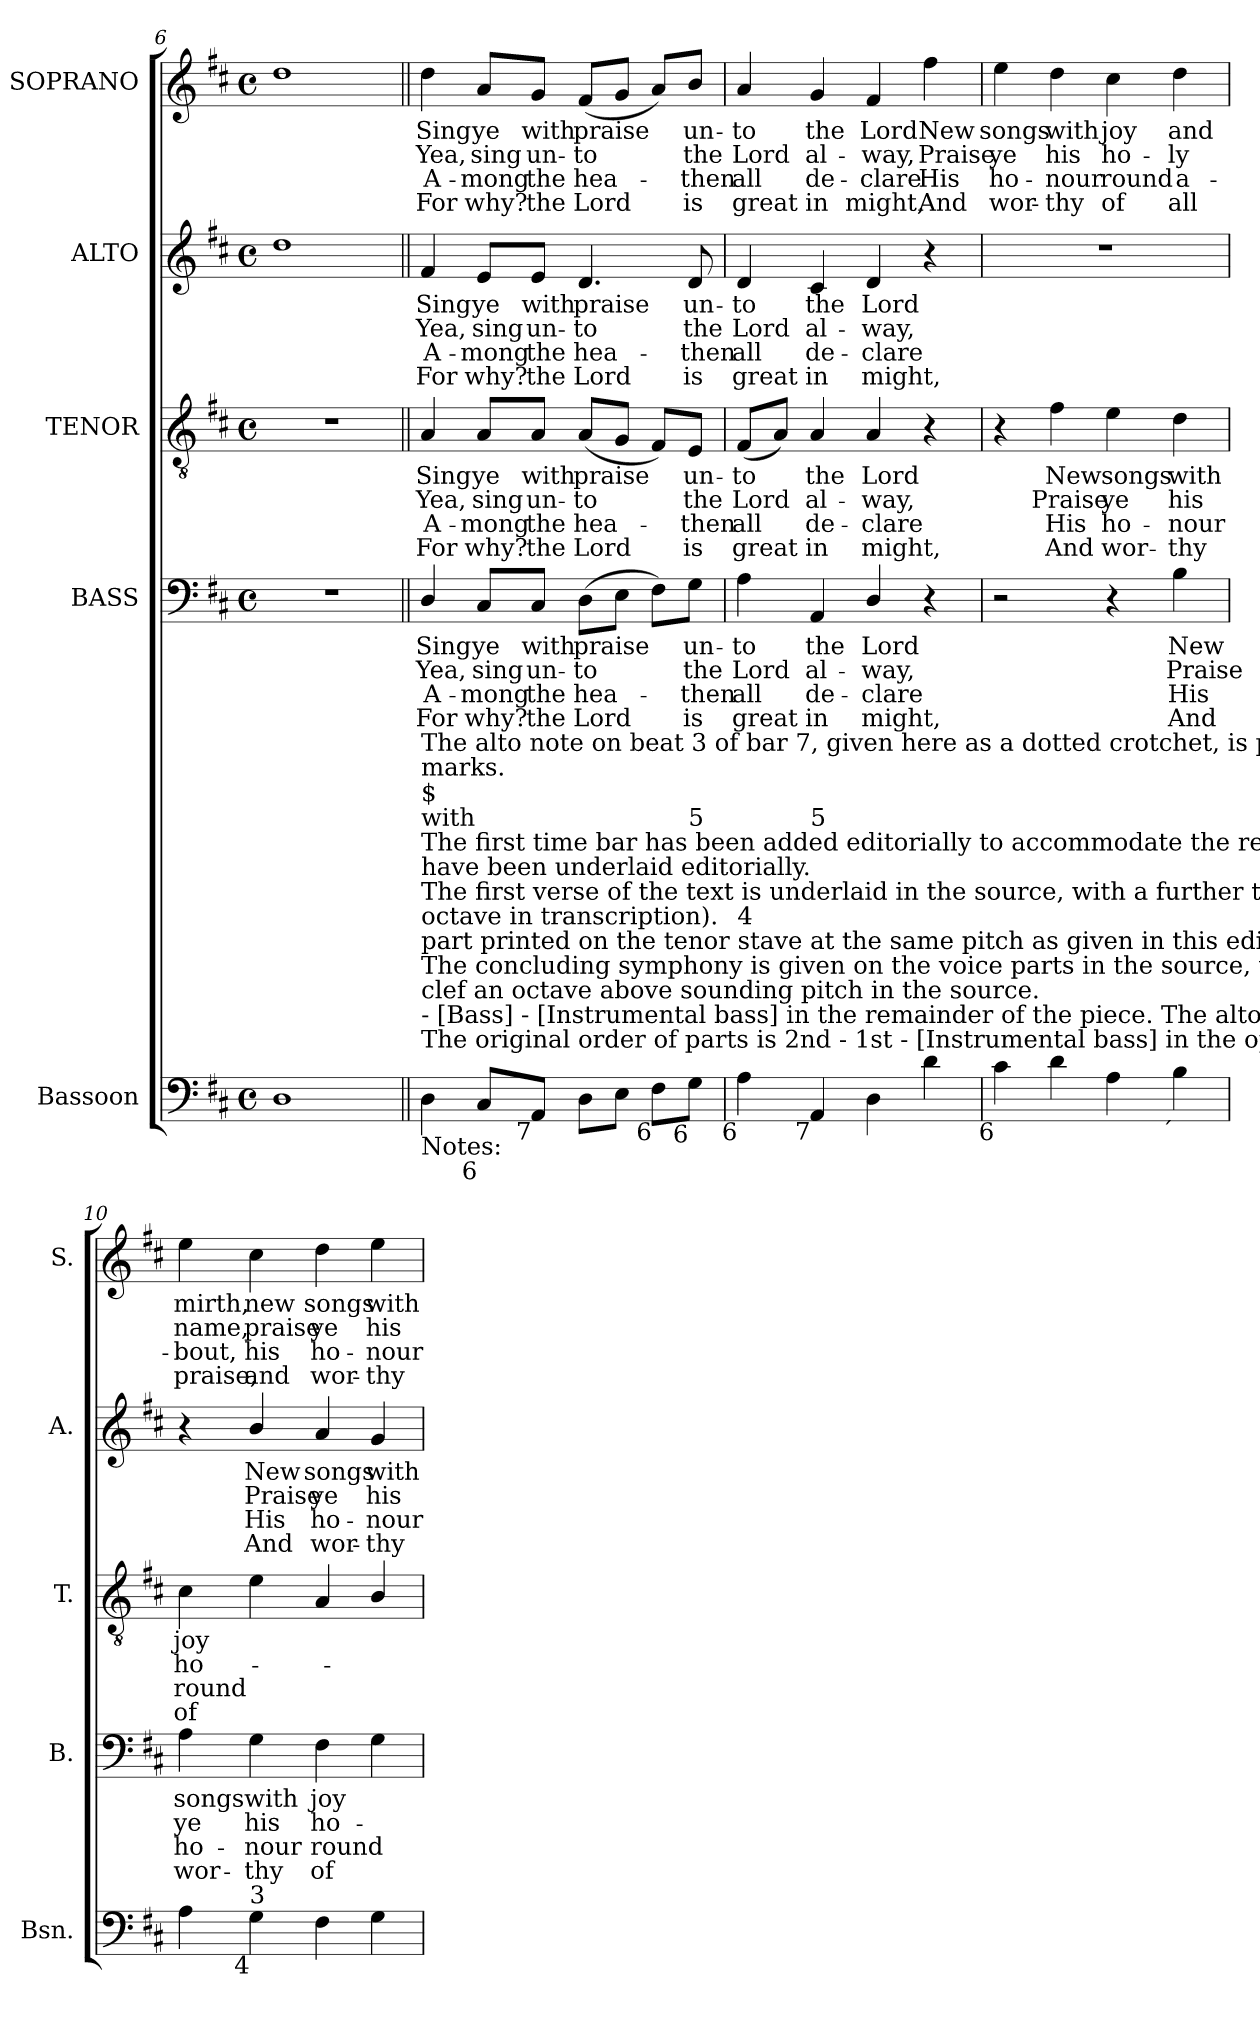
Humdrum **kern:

**kern	**kern	**text	**text	**text	**text	**kern	**text	**text	**text	**text	**kern	**text	**text	**text	**text	**kern	**text	**text	**text	**text
*part5	*part4	*part4	*part4	*part4	*part4	*part3	*part3	*part3	*part3	*part3	*part2	*part2	*part2	*part2	*part2	*part1	*part1	*part1	*part1	*part1
*staff5	*staff4	*staff4	*staff4	*staff4	*staff4	*staff3	*staff3	*staff3	*staff3	*staff3	*staff2	*staff2	*staff2	*staff2	*staff2	*staff1	*staff1	*staff1	*staff1	*staff1
*I"Bassoon	*I"BASS	*	*	*	*	*I"TENOR	*	*	*	*	*I"ALTO	*	*	*	*	*I"SOPRANO	*	*	*	*
*I'Bsn.	*I'B.	*	*	*	*	*I'T.	*	*	*	*	*I'A.	*	*	*	*	*I'S.	*	*	*	*
*clefF4	*clefF4	*	*	*	*	*clefGv2	*	*	*	*	*clefG2	*	*	*	*	*clefG2	*	*	*	*
*	*	*	*	*	*	*ITrd7c12	*	*	*	*	*	*	*	*	*	*	*	*	*	*
*k[f#c#]	*k[f#c#]	*	*	*	*	*k[f#c#]	*	*	*	*	*k[f#c#]	*	*	*	*	*k[f#c#]	*	*	*	*
*D:	*D:	*	*	*	*	*D:	*	*	*	*	*D:	*	*	*	*	*D:	*	*	*	*
*M4/4	*M4/4	*	*	*	*	*M4/4	*	*	*	*	*M4/4	*	*	*	*	*M4/4	*	*	*	*
*met(c)	*met(c)	*	*	*	*	*met(c)	*	*	*	*	*met(c)	*	*	*	*	*met(c)	*	*	*	*
=6	=6	=6	=6	=6	=6	=6	=6	=6	=6	=6	=6	=6	=6	=6	=6	=6	=6	=6	=6	=6
1Di	1r	.	.	.	.	1r	.	.	.	.	1ddi	.	.	.	.	1ddi	.	.	.	.
!!LO:LB:g=z
=7||	=7||	=7||	=7||	=7||	=7||	=7||	=7||	=7||	=7||	=7||	=7||	=7||	=7||	=7||	=7||	=7||	=7||	=7||	=7||	=7||
!	!	!LO:LY:b:color=#000000	!LO:LY:b:color=#000000	!LO:LY:b:color=#000000	!LO:LY:b:color=#000000	!	!	!	!	!	!	!	!	!	!	!	!	!	!	!
!	!	!	!	!	!	!	!LO:LY:b:color=#000000	!LO:LY:b:color=#000000	!LO:LY:b:color=#000000	!LO:LY:b:color=#000000	!	!	!	!	!	!	!	!	!	!
!	!	!	!	!	!	!	!	!	!	!	!	!LO:LY:b:color=#000000	!LO:LY:b:color=#000000	!LO:LY:b:color=#000000	!LO:LY:b:color=#000000	!	!	!	!	!
!LO:TX:b:t=Notes&colon;	!	!	!	!	!	!	!	!	!	!	!	!	!	!	!	!	!	!	!	!
!LO:TX:t=The original order of parts is 2nd - 1st - [Instrumental bass] in the opening symphony, and Tenor - [Alto] - Treble	!	!	!	!	!	!	!	!	!	!	!	!	!	!	!	!	!	!	!	!
!LO:TX:t=- [Bass] - [Instrumental bass] in the remainder of the piece. The alto and tenor voice parts are given in the treble	!	!	!	!	!	!	!	!	!	!	!	!	!	!	!	!	!	!	!	!
!LO:TX:t=clef an octave above sounding pitch in the source.	!	!	!	!	!	!	!	!	!	!	!	!	!	!	!	!	!	!	!	!
!LO:TX:t=The concluding symphony is given on the voice parts in the source, with the second treble-range instrumental	!	!	!	!	!	!	!	!	!	!	!	!	!	!	!	!	!	!	!	!
!LO:TX:t=part printed on the tenor stave at the same pitch as given in this edition (i.e. this has not been transposed by an	!	!	!	!	!	!	!	!	!	!	!	!	!	!	!	!	!	!	!	!
!LO:TX:t=octave in transcription).	!	!	!	!	!	!	!	!	!	!	!	!	!	!	!	!	!	!	!	!
!LO:TX:t=The first verse of the text is underlaid in the source, with a further three verses printed after the music&colon; these	!	!	!	!	!	!	!	!	!	!	!	!	!	!	!	!	!	!	!	!
!LO:TX:t=have been underlaid editorially.	!	!	!	!	!	!	!	!	!	!	!	!	!	!	!	!	!	!	!	!
!LO:TX:t=The first time bar has been added editorially to accommodate the repeat which is indicated in the source	!	!	!	!	!	!	!	!	!	!	!	!	!	!	!	!	!	!	!	!
!LO:TX:t=with	!	!	!	!	!	!	!	!	!	!	!	!	!	!	!	!	!	!	!	!
!LO:TX:t=$	!	!	!	!	!	!	!	!	!	!	!	!	!	!	!	!	!	!	!	!
!LO:TX:t=marks.	!	!	!	!	!	!	!	!	!	!	!	!	!	!	!	!	!	!	!	!
!LO:TX:t=The alto note on beat 3 of bar 7, given here as a dotted crotchet, is printed in the source without the dot.	!	!	!	!	!	!	!	!	!	!	!	!	!	!	!	!	!	!	!	!
!	!	!	!	!	!	!	!	!	!	!	!	!	!	!	!	!	!LO:LY:b:color=#000000	!LO:LY:b:color=#000000	!LO:LY:b:color=#000000	!LO:LY:b:color=#000000
4Di\	4Di/	Sing	Yea,	A-	-For	4AAi/	Sing	Yea,	A-	-For	4f#i/	Sing	Yea,	A-	-For	4ddi\	Sing	Yea,	A-	-For
!	!	!LO:LY:b:color=#000000	!LO:LY:b:color=#000000	!LO:LY:b:color=#000000	!LO:LY:b:color=#000000	!	!	!	!	!	!	!	!	!	!	!	!	!	!	!
!	!	!	!	!	!	!	!LO:LY:b:color=#000000	!LO:LY:b:color=#000000	!LO:LY:b:color=#000000	!LO:LY:b:color=#000000	!	!	!	!	!	!	!	!	!	!
!	!	!	!	!	!	!	!	!	!	!	!	!LO:LY:b:color=#000000	!LO:LY:b:color=#000000	!LO:LY:b:color=#000000	!LO:LY:b:color=#000000	!	!	!	!	!
!LO:TX:b:rj:t=6	!	!	!	!	!	!	!	!	!	!	!	!	!	!	!	!	!	!	!	!
!	!	!	!	!	!	!	!	!	!	!	!	!	!	!	!	!	!LO:LY:b:color=#000000	!LO:LY:b:color=#000000	!LO:LY:b:color=#000000	!LO:LY:b:color=#000000
8C#i/L	8C#i/L	ye	sing	mong	why?	8AAi/L	ye	sing	mong	why?	8ei/L	ye	sing	mong	why?	8ai/L	ye	sing	mong	why?
!	!	!LO:LY:b:color=#000000	!LO:LY:b:color=#000000	!LO:LY:b:color=#000000	!LO:LY:b:color=#000000	!	!	!	!	!	!	!	!	!	!	!	!	!	!	!
!	!	!	!	!	!	!	!LO:LY:b:color=#000000	!LO:LY:b:color=#000000	!LO:LY:b:color=#000000	!LO:LY:b:color=#000000	!	!	!	!	!	!	!	!	!	!
!	!	!	!	!	!	!	!	!	!	!	!	!LO:LY:b:color=#000000	!LO:LY:b:color=#000000	!LO:LY:b:color=#000000	!LO:LY:b:color=#000000	!	!	!	!	!
!LO:TX:b:rj:t=7	!	!	!	!	!	!	!	!	!	!	!	!	!	!	!	!	!	!	!	!
!	!	!	!	!	!	!	!	!	!	!	!	!	!	!	!	!	!LO:LY:b:color=#000000	!LO:LY:b:color=#000000	!LO:LY:b:color=#000000	!LO:LY:b:color=#000000
8AAi/J	8C#i/J	with	un-	the	the	8AAi/J	with	un-	the	the	8ei/J	with	un-	the	the	8gi/J	with	un-	the	the
!	!	!LO:LY:b:color=#000000	!LO:LY:b:color=#000000	!LO:LY:b:color=#000000	!LO:LY:b:color=#000000	!	!	!	!	!	!	!	!	!	!	!	!	!	!	!
!	!	!	!	!	!	!	!LO:LY:b:color=#000000	!LO:LY:b:color=#000000	!LO:LY:b:color=#000000	!LO:LY:b:color=#000000	!	!	!	!	!	!	!	!	!	!
!	!	!	!	!	!	!	!	!	!	!	!	!LO:LY:b:color=#000000	!LO:LY:b:color=#000000	!LO:LY:b:color=#000000	!LO:LY:b:color=#000000	!	!	!	!	!
!	!	!	!	!	!	!	!	!	!	!	!	!	!	!	!	!	!LO:LY:b:color=#000000	!LO:LY:b:color=#000000	!LO:LY:b:color=#000000	!LO:LY:b:color=#000000
8Di\L	(8Di\L	praise	-to	hea-	-Lord	(8AAi/L	praise	-to	hea-	-Lord	4.di/	praise	-to	hea-	-Lord	(8f#i/L	praise	-to	hea-	-Lord
8Ei\J	8Ei\J	.	.	.	.	8GGi/J	.	.	.	.	.	.	.	.	.	8gi/J	.	.	.	.
!LO:TX:b:rj:t=6	!	!	!	!	!	!	!	!	!	!	!	!	!	!	!	!	!	!	!	!
8F#i\L	8F#i\L)	.	.	.	.	8FF#i/L)	.	.	.	.	.	.	.	.	.	8ai/L)	.	.	.	.
!	!	!LO:LY:b:color=#000000	!LO:LY:b:color=#000000	!LO:LY:b:color=#000000	!LO:LY:b:color=#000000	!	!	!	!	!	!	!	!	!	!	!	!	!	!	!
!	!	!	!	!	!	!	!LO:LY:b:color=#000000	!LO:LY:b:color=#000000	!LO:LY:b:color=#000000	!LO:LY:b:color=#000000	!	!	!	!	!	!	!	!	!	!
!	!	!	!	!	!	!	!	!	!	!	!	!LO:LY:b:color=#000000	!LO:LY:b:color=#000000	!LO:LY:b:color=#000000	!LO:LY:b:color=#000000	!	!	!	!	!
!LO:TX:b:rj:t=6	!	!	!	!	!	!	!	!	!	!	!	!	!	!	!	!	!	!	!	!
!LO:TX:t=5	!	!	!	!	!	!	!	!	!	!	!	!	!	!	!	!	!	!	!	!
!	!	!	!	!	!	!	!	!	!	!	!	!	!	!	!	!	!LO:LY:b:color=#000000	!LO:LY:b:color=#000000	!LO:LY:b:color=#000000	!LO:LY:b:color=#000000
8Gi\J	8Gi\J	un-	the	then	is	8EEi/J	un-	the	then	is	8di/	un-	the	then	is	8bi/J	un-	the	then	is
=8	=8	=8	=8	=8	=8	=8	=8	=8	=8	=8	=8	=8	=8	=8	=8	=8	=8	=8	=8	=8
!	!	!LO:LY:b:color=#000000	!LO:LY:b:color=#000000	!LO:LY:b:color=#000000	!LO:LY:b:color=#000000	!	!	!	!	!	!	!	!	!	!	!	!	!	!	!
!	!	!	!	!	!	!	!LO:LY:b:color=#000000	!LO:LY:b:color=#000000	!LO:LY:b:color=#000000	!LO:LY:b:color=#000000	!	!	!	!	!	!	!	!	!	!
!	!	!	!	!	!	!	!	!	!	!	!	!LO:LY:b:color=#000000	!LO:LY:b:color=#000000	!LO:LY:b:color=#000000	!LO:LY:b:color=#000000	!	!	!	!	!
!LO:TX:b:rj:t=6	!	!	!	!	!	!	!	!	!	!	!	!	!	!	!	!	!	!	!	!
!LO:TX:t=4	!	!	!	!	!	!	!	!	!	!	!	!	!	!	!	!	!	!	!	!
!	!	!	!	!	!	!	!	!	!	!	!	!	!	!	!	!	!LO:LY:b:color=#000000	!LO:LY:b:color=#000000	!LO:LY:b:color=#000000	!LO:LY:b:color=#000000
4Ai\	4Ai\	-to	Lord	all	great	(8FF#i/L	-to	Lord	all	great	4di/	-to	Lord	all	great	4ai/	-to	Lord	all	great
.	.	.	.	.	.	8AAi/J)	.	.	.	.	.	.	.	.	.	.	.	.	.	.
!	!	!LO:LY:b:color=#000000	!LO:LY:b:color=#000000	!LO:LY:b:color=#000000	!LO:LY:b:color=#000000	!	!	!	!	!	!	!	!	!	!	!	!	!	!	!
!	!	!	!	!	!	!	!LO:LY:b:color=#000000	!LO:LY:b:color=#000000	!LO:LY:b:color=#000000	!LO:LY:b:color=#000000	!	!	!	!	!	!	!	!	!	!
!	!	!	!	!	!	!	!	!	!	!	!	!LO:LY:b:color=#000000	!LO:LY:b:color=#000000	!LO:LY:b:color=#000000	!LO:LY:b:color=#000000	!	!	!	!	!
!LO:TX:b:rj:t=7	!	!	!	!	!	!	!	!	!	!	!	!	!	!	!	!	!	!	!	!
!LO:TX:t=5	!	!	!	!	!	!	!	!	!	!	!	!	!	!	!	!	!	!	!	!
!	!	!	!	!	!	!	!	!	!	!	!	!	!	!	!	!	!LO:LY:b:color=#000000	!LO:LY:b:color=#000000	!LO:LY:b:color=#000000	!LO:LY:b:color=#000000
4AAi/	4AAi/	the	al-	de-	-in	4AAi/	the	al-	de-	-in	4c#i/	the	al-	de-	-in	4gi/	the	al-	de-	-in
!	!	!LO:LY:b:color=#000000	!LO:LY:b:color=#000000	!LO:LY:b:color=#000000	!LO:LY:b:color=#000000	!	!	!	!	!	!	!	!	!	!	!	!	!	!	!
!	!	!	!	!	!	!	!LO:LY:b:color=#000000	!LO:LY:b:color=#000000	!LO:LY:b:color=#000000	!LO:LY:b:color=#000000	!	!	!	!	!	!	!	!	!	!
!	!	!	!	!	!	!	!	!	!	!	!	!LO:LY:b:color=#000000	!LO:LY:b:color=#000000	!LO:LY:b:color=#000000	!LO:LY:b:color=#000000	!	!	!	!	!
!	!	!	!	!	!	!	!	!	!	!	!	!	!	!	!	!	!LO:LY:b:color=#000000	!LO:LY:b:color=#000000	!LO:LY:b:color=#000000	!LO:LY:b:color=#000000
4Di\	4Di/	Lord	-way,	clare	might,	4AAi/	Lord	-way,	clare	might,	4di/	Lord	-way,	clare	might,	4f#i/	Lord	-way,	clare	might,
!	!	!	!	!	!	!	!	!	!	!	!	!	!	!	!	!	!LO:LY:b:color=#000000	!LO:LY:b:color=#000000	!LO:LY:b:color=#000000	!LO:LY:b:color=#000000
4di\	4r	.	.	.	.	4r	.	.	.	.	4r	.	.	.	.	4ff#i\	New	Praise	His	And
=9	=9	=9	=9	=9	=9	=9	=9	=9	=9	=9	=9	=9	=9	=9	=9	=9	=9	=9	=9	=9
!LO:TX:b:rj:t=6	!	!	!	!	!	!	!	!	!	!	!	!	!	!	!	!	!	!	!	!
!	!	!	!	!	!	!	!	!	!	!	!	!	!	!	!	!	!LO:LY:b:color=#000000	!LO:LY:b:color=#000000	!LO:LY:b:color=#000000	!LO:LY:b:color=#000000
4c#i\	2r	.	.	.	.	4r	.	.	.	.	1r	.	.	.	.	4eei\	songs	ye	ho-	-wor-
!	!	!	!	!	!	!	!LO:LY:b:color=#000000	!LO:LY:b:color=#000000	!LO:LY:b:color=#000000	!LO:LY:b:color=#000000	!	!	!	!	!	!	!	!	!	!
!	!	!	!	!	!	!	!	!	!	!	!	!	!	!	!	!	!LO:LY:b:color=#000000	!LO:LY:b:color=#000000	!LO:LY:b:color=#000000	!LO:LY:b:color=#000000
4di\	.	.	.	.	.	4F#i\	New	Praise	His	And	.	.	.	.	.	4ddi\	with	his	-nour	thy
!	!	!	!	!	!	!	!LO:LY:b:color=#000000	!LO:LY:b:color=#000000	!LO:LY:b:color=#000000	!LO:LY:b:color=#000000	!	!	!	!	!	!	!	!	!	!
!	!	!	!	!	!	!	!	!	!	!	!	!	!	!	!	!	!LO:LY:b:color=#000000	!LO:LY:b:color=#000000	!LO:LY:b:color=#000000	!LO:LY:b:color=#000000
4Ai\	4r	.	.	.	.	4Ei\	songs	ye	ho-	-wor-	.	.	.	.	.	4cc#i\	joy	ho-	round	of
!	!	!LO:LY:b:color=#000000	!LO:LY:b:color=#000000	!LO:LY:b:color=#000000	!LO:LY:b:color=#000000	!	!	!	!	!	!	!	!	!	!	!	!	!	!	!
!	!	!	!	!	!	!	!LO:LY:b:color=#000000	!LO:LY:b:color=#000000	!LO:LY:b:color=#000000	!LO:LY:b:color=#000000	!	!	!	!	!	!	!	!	!	!
!LO:TX:b:rj:t=´	!	!	!	!	!	!	!	!	!	!	!	!	!	!	!	!	!	!	!	!
!	!	!	!	!	!	!	!	!	!	!	!	!	!	!	!	!	!LO:LY:b:color=#000000	!LO:LY:b:color=#000000	!LO:LY:b:color=#000000	!LO:LY:b:color=#000000
4Bi\	4Bi\	New	Praise	His	And	4Di\	with	his	-nour	thy	.	.	.	.	.	4ddi\	and	-ly	a-	-all
=10	=10	=10	=10	=10	=10	=10	=10	=10	=10	=10	=10	=10	=10	=10	=10	=10	=10	=10	=10	=10
!	!	!LO:LY:b:color=#000000	!LO:LY:b:color=#000000	!LO:LY:b:color=#000000	!LO:LY:b:color=#000000	!	!	!	!	!	!	!	!	!	!	!	!	!	!	!
!	!	!	!	!	!	!	!LO:LY:b:color=#000000	!LO:LY:b:color=#000000	!LO:LY:b:color=#000000	!LO:LY:b:color=#000000	!	!	!	!	!	!	!	!	!	!
!	!	!	!	!	!	!	!	!	!	!	!	!	!	!	!	!	!LO:LY:b:color=#000000	!LO:LY:b:color=#000000	!LO:LY:b:color=#000000	!LO:LY:b:color=#000000
4Ai\	4Ai\	songs	ye	ho-	-wor-	4C#i\	joy	ho-	round	of	4r	.	.	.	.	4eei\	mirth,	name,	bout,	praise,
!	!	!LO:LY:b:color=#000000	!LO:LY:b:color=#000000	!LO:LY:b:color=#000000	!LO:LY:b:color=#000000	!	!	!	!	!	!	!	!	!	!	!	!	!	!	!
!	!	!	!	!	!	!	!	!	!	!	!	!LO:LY:b:color=#000000	!LO:LY:b:color=#000000	!LO:LY:b:color=#000000	!LO:LY:b:color=#000000	!	!	!	!	!
!LO:TX:b:rj:t=4	!	!	!	!	!	!	!	!	!	!	!	!	!	!	!	!	!	!	!	!
!LO:TX:t=3	!	!	!	!	!	!	!	!	!	!	!	!	!	!	!	!	!	!	!	!
!	!	!	!	!	!	!	!	!	!	!	!	!	!	!	!	!	!LO:LY:b:color=#000000	!LO:LY:b:color=#000000	!LO:LY:b:color=#000000	!LO:LY:b:color=#000000
4Gi\	4Gi\	with	his	-nour	thy	4Ei\	.	.	.	.	4bi/	New	Praise	His	And	4cc#i\	new	praise	his	and
!	!	!LO:LY:b:color=#000000	!LO:LY:b:color=#000000	!LO:LY:b:color=#000000	!LO:LY:b:color=#000000	!	!	!	!	!	!	!	!	!	!	!	!	!	!	!
!	!	!	!	!	!	!	!	!	!	!	!	!LO:LY:b:color=#000000	!LO:LY:b:color=#000000	!LO:LY:b:color=#000000	!LO:LY:b:color=#000000	!	!	!	!	!
!	!	!	!	!	!	!	!	!	!	!	!	!	!	!	!	!	!LO:LY:b:color=#000000	!LO:LY:b:color=#000000	!LO:LY:b:color=#000000	!LO:LY:b:color=#000000
4F#i\	4F#i\	joy	ho-	round	of	4AAi/	.	.	.	.	4ai/	songs	ye	ho-	-wor-	4ddi\	songs	ye	ho-	-wor-
!	!	!	!	!	!	!	!	!	!	!	!	!LO:LY:b:color=#000000	!LO:LY:b:color=#000000	!LO:LY:b:color=#000000	!LO:LY:b:color=#000000	!	!	!	!	!
!	!	!	!	!	!	!	!	!	!	!	!	!	!	!	!	!	!LO:LY:b:color=#000000	!LO:LY:b:color=#000000	!LO:LY:b:color=#000000	!LO:LY:b:color=#000000
4Gi\	4Gi\	.	.	.	.	4BBi/	.	.	.	.	4gi/	with	his	-nour	thy	4eei\	with	his	-nour	thy
=	=	=	=	=	=	=	=	=	=	=	=	=	=	=	=	=	=	=	=	=
*-	*-	*-	*-	*-	*-	*-	*-	*-	*-	*-	*-	*-	*-	*-	*-	*-	*-	*-	*-	*-
